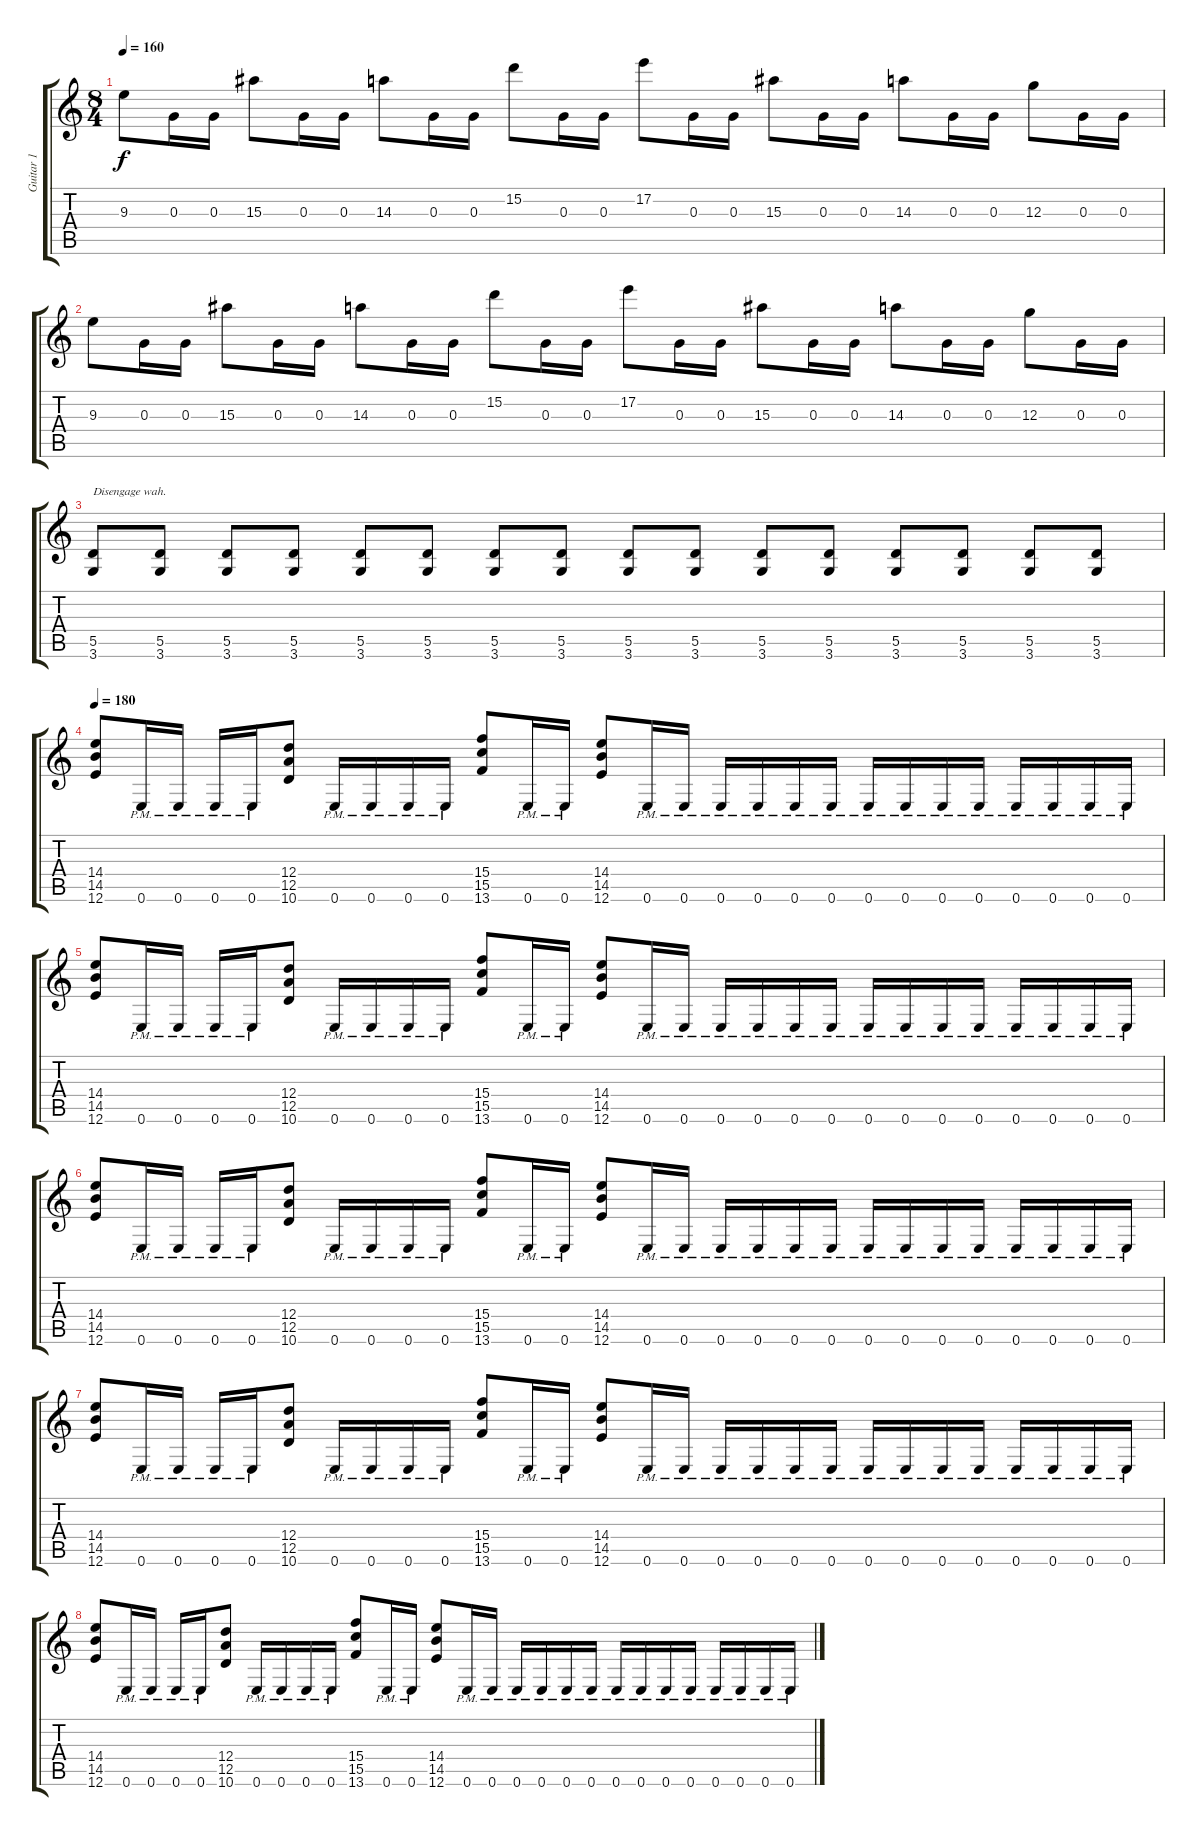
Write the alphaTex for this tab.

\track ("Guitar 1" "Guitar 1") {instrument distortionguitar}
\staff {score tabs}
\tuning (E4 B3 G3 D3 A2 E2) {hide}
\ts (8 4)
\tempo 160
\clef g2
\ks c
9.3.8{dy f} 0.3.16 0.3.16 15.3.8 0.3.16 0.3.16 14.3.8 0.3.16 0.3.16 15.2.8 0.3.16 0.3.16 17.2.8 0.3.16 0.3.16 15.3.8 0.3.16 0.3.16 14.3.8 0.3.16 0.3.16 12.3.8 0.3.16 0.3.16 |
9.3.8 0.3.16 0.3.16 15.3.8 0.3.16 0.3.16 14.3.8 0.3.16 0.3.16 15.2.8 0.3.16 0.3.16 17.2.8 0.3.16 0.3.16 15.3.8 0.3.16 0.3.16 14.3.8 0.3.16 0.3.16 12.3.8 0.3.16 0.3.16 |
(5.5 3.6).8{txt "Disengage wah."} (5.5 3.6).8 (5.5 3.6).8 (5.5 3.6).8 (5.5 3.6).8 (5.5 3.6).8 (5.5 3.6).8 (5.5 3.6).8 (5.5 3.6).8 (5.5 3.6).8 (5.5 3.6).8 (5.5 3.6).8 (5.5 3.6).8 (5.5 3.6).8 (5.5 3.6).8 (5.5 3.6).8 |
\tempo 180
(14.4 14.5 12.6).8 0.6{pm}.16 0.6{pm}.16 0.6{pm}.16 0.6{pm}.16 (12.4 12.5 10.6).8 0.6{pm}.16 0.6{pm}.16 0.6{pm}.16 0.6{pm}.16 (15.4 15.5 13.6).8 0.6{pm}.16 0.6{pm}.16 (14.4 14.5 12.6).8 0.6{pm}.16 0.6{pm}.16 0.6{pm}.16 0.6{pm}.16 0.6{pm}.16 0.6{pm}.16 0.6{pm}.16 0.6{pm}.16 0.6{pm}.16 0.6{pm}.16 0.6{pm}.16 0.6{pm}.16 0.6{pm}.16 0.6{pm}.16 |
(14.4 14.5 12.6).8 0.6{pm}.16 0.6{pm}.16 0.6{pm}.16 0.6{pm}.16 (12.4 12.5 10.6).8 0.6{pm}.16 0.6{pm}.16 0.6{pm}.16 0.6{pm}.16 (15.4 15.5 13.6).8 0.6{pm}.16 0.6{pm}.16 (14.4 14.5 12.6).8 0.6{pm}.16 0.6{pm}.16 0.6{pm}.16 0.6{pm}.16 0.6{pm}.16 0.6{pm}.16 0.6{pm}.16 0.6{pm}.16 0.6{pm}.16 0.6{pm}.16 0.6{pm}.16 0.6{pm}.16 0.6{pm}.16 0.6{pm}.16 |
(14.4 14.5 12.6).8 0.6{pm}.16 0.6{pm}.16 0.6{pm}.16 0.6{pm}.16 (12.4 12.5 10.6).8 0.6{pm}.16 0.6{pm}.16 0.6{pm}.16 0.6{pm}.16 (15.4 15.5 13.6).8 0.6{pm}.16 0.6{pm}.16 (14.4 14.5 12.6).8 0.6{pm}.16 0.6{pm}.16 0.6{pm}.16 0.6{pm}.16 0.6{pm}.16 0.6{pm}.16 0.6{pm}.16 0.6{pm}.16 0.6{pm}.16 0.6{pm}.16 0.6{pm}.16 0.6{pm}.16 0.6{pm}.16 0.6{pm}.16 |
(14.4 14.5 12.6).8 0.6{pm}.16 0.6{pm}.16 0.6{pm}.16 0.6{pm}.16 (12.4 12.5 10.6).8 0.6{pm}.16 0.6{pm}.16 0.6{pm}.16 0.6{pm}.16 (15.4 15.5 13.6).8 0.6{pm}.16 0.6{pm}.16 (14.4 14.5 12.6).8 0.6{pm}.16 0.6{pm}.16 0.6{pm}.16 0.6{pm}.16 0.6{pm}.16 0.6{pm}.16 0.6{pm}.16 0.6{pm}.16 0.6{pm}.16 0.6{pm}.16 0.6{pm}.16 0.6{pm}.16 0.6{pm}.16 0.6{pm}.16 |
(14.4 14.5 12.6).8 0.6{pm}.16 0.6{pm}.16 0.6{pm}.16 0.6{pm}.16 (12.4 12.5 10.6).8 0.6{pm}.16 0.6{pm}.16 0.6{pm}.16 0.6{pm}.16 (15.4 15.5 13.6).8 0.6{pm}.16 0.6{pm}.16 (14.4 14.5 12.6).8 0.6{pm}.16 0.6{pm}.16 0.6{pm}.16 0.6{pm}.16 0.6{pm}.16 0.6{pm}.16 0.6{pm}.16 0.6{pm}.16 0.6{pm}.16 0.6{pm}.16 0.6{pm}.16 0.6{pm}.16 0.6{pm}.16 0.6{pm}.16
